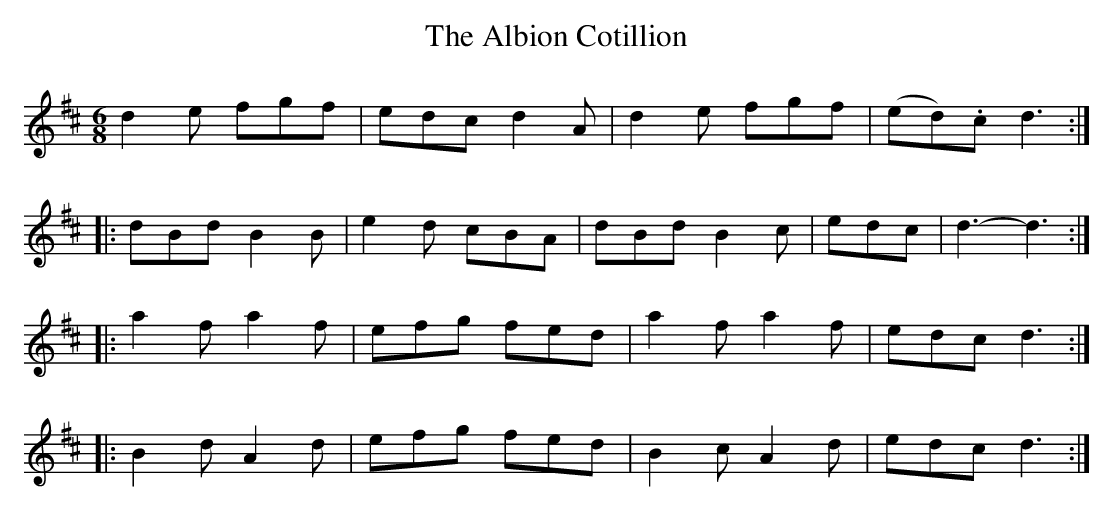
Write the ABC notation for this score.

X:1
T:Albion Cotillion, The
M:6/8
L:1/8
K:D
d2e fgf|edc d2A|d2e fgf|(ed).c d3:|
|:dBd B2B|e2d cBA|dBd B2c|edc|d3-d3:|
|:a2f a2f|efg fed|a2f a2f|edc d3:|
|:B2d A2d|efg fed|B2c A2d|edc d3:|]
